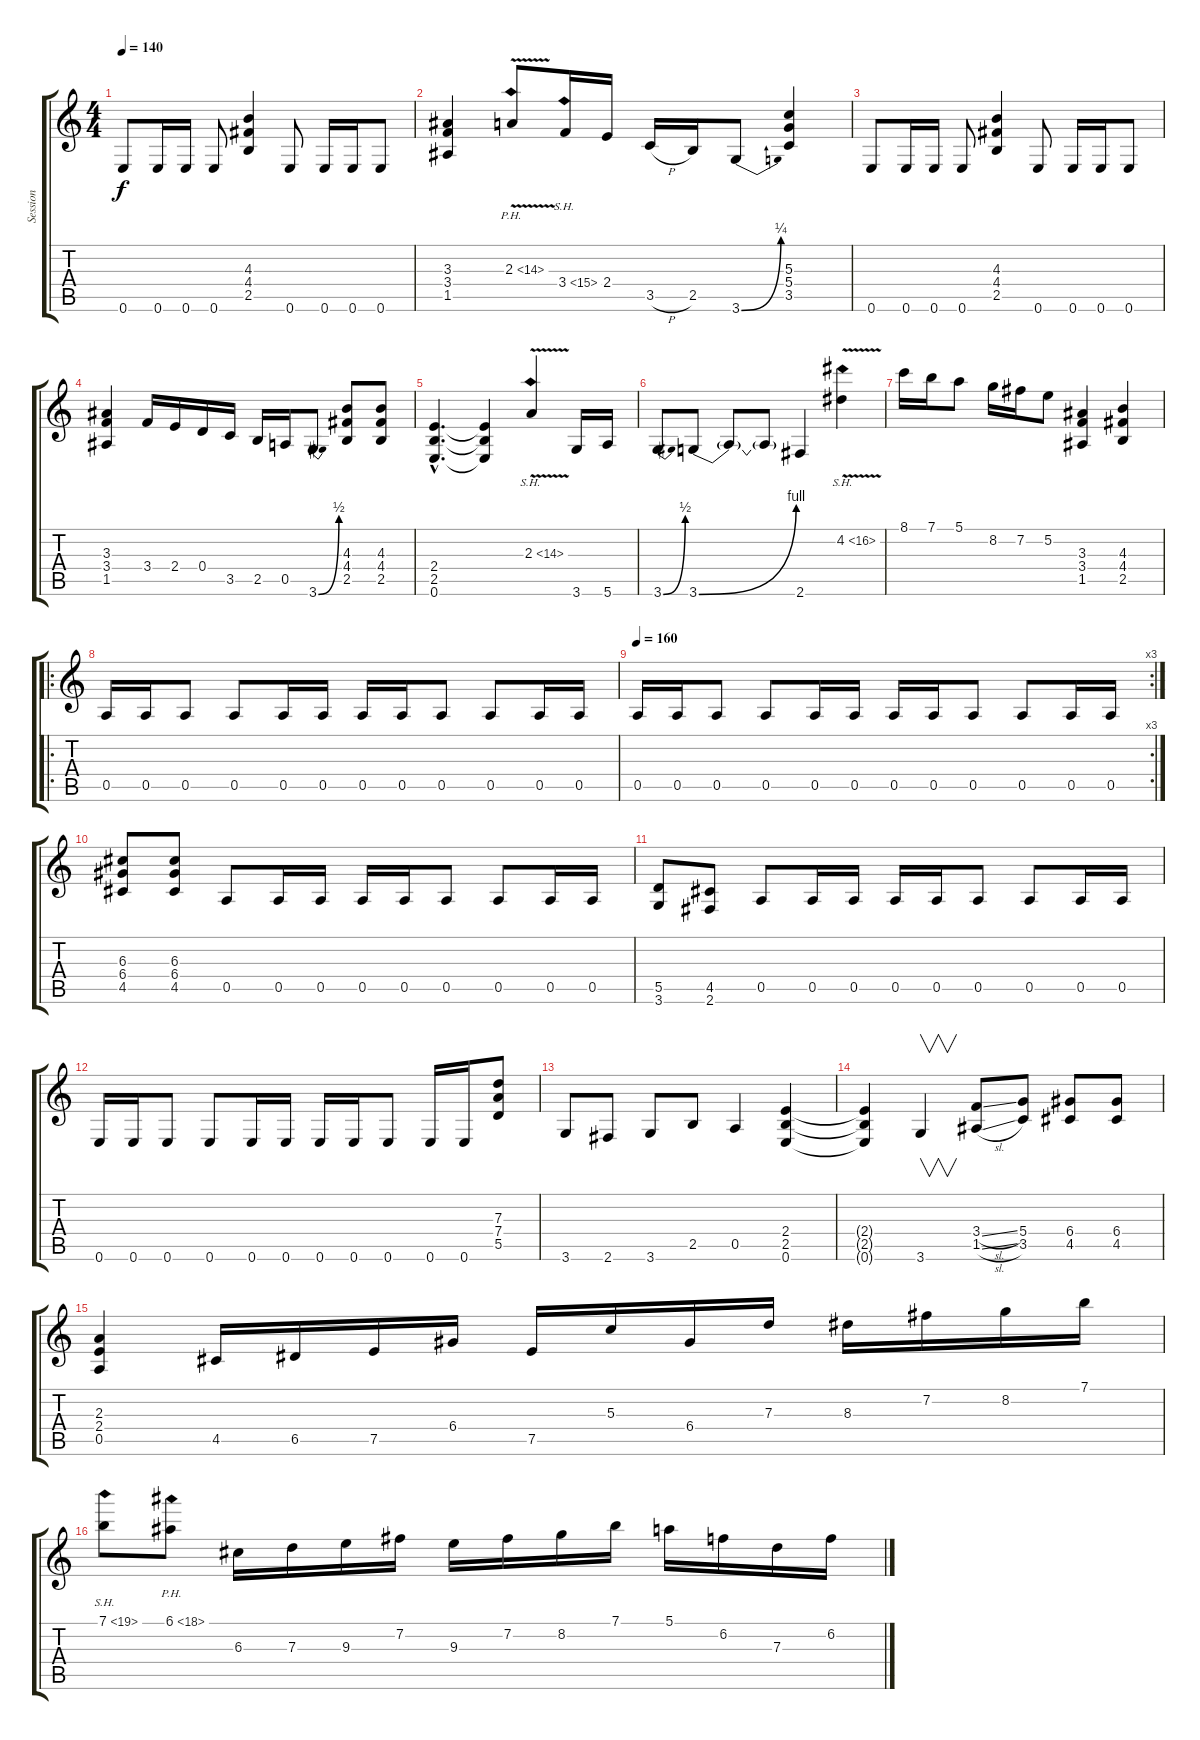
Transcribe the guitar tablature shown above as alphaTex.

\track ("Session" "Session") {instrument distortionguitar}
\staff {score tabs}
\tuning (E4 B3 G3 D3 A2 E2) {hide}
\ts (4 4)
\tempo 140
\clef g2
\ks c
0.6.8{dy f instrument distortionguitar} 0.6.16 0.6.16 0.6.8 (4.3 4.4 2.5).4 0.6.8 0.6.16 0.6.16 0.6.8 |
(3.3 3.4 1.5).4 2.3{ph 12 v}.8 3.4{sh 12}.16 2.4.16 3.5{h}.16 2.5.16 3.6{be (bend 0 0 60 1)}.8 (5.3 5.4 3.5).4 |
0.6.8 0.6.16 0.6.16 0.6.8 (4.3 4.4 2.5).4 0.6.8 0.6.16 0.6.16 0.6.8 |
(3.3 3.4 1.5).4 3.4.16 2.4.16 0.4.16 3.5.16 2.5.16 0.5.16 3.6{be (bend 0 0 60 2)}.8 (4.3 4.4 2.5).8 (4.3 4.4 2.5).8 |
(2.4{hac} 2.5{hac} 0.6{hac}).4{d} (2.4{t} 2.5{t} 0.6{t}).4 2.3{sh 12 v}.4 3.6.16 5.6.16 |
3.6{be (bend 0 0 60 2)}.8 3.6{be (bend 0 0 60 4)}.8 3.6{t}.8 3.6{t}.8 2.6.4 4.2{sh 12 v}.4 |
8.1.16 7.1.16 5.1.8 8.2.16 7.2.16 5.2.8 (3.3 3.4 1.5).4 (4.3 4.4 2.5).4 |
\ro
0.5.16 0.5.16 0.5.8 0.5.8 0.5.16 0.5.16 0.5.16 0.5.16 0.5.8 0.5.8 0.5.16 0.5.16 |
\rc 3
\tempo 160
0.5.16 0.5.16 0.5.8 0.5.8 0.5.16 0.5.16 0.5.16 0.5.16 0.5.8 0.5.8 0.5.16 0.5.16 |
(6.3 6.4 4.5).8 (6.3 6.4 4.5).8 0.5.8 0.5.16 0.5.16 0.5.16 0.5.16 0.5.8 0.5.8 0.5.16 0.5.16 |
(5.5 3.6).8 (4.5 2.6).8 0.5.8 0.5.16 0.5.16 0.5.16 0.5.16 0.5.8 0.5.8 0.5.16 0.5.16 |
0.6.16 0.6.16 0.6.8 0.6.8 0.6.16 0.6.16 0.6.16 0.6.16 0.6.8 0.6.16 0.6.16 (7.3 7.4 5.5).8 |
3.6.8 2.6.8 3.6.8 2.5.8 0.5.4 (2.4 2.5 0.6).4 |
(2.4{t} 2.5{t} 0.6{t}).4 3.6.4{v} (3.4{sl} 1.5{sl}).8 (5.4 3.5).8 (6.4 4.5).8 (6.4 4.5).8 |
(2.3 2.4 0.5).4 4.5.16 6.5.16 7.5.16 6.4.16 7.5.16 5.3.16 6.4.16 7.3.16 8.3.16 7.2.16 8.2.16 7.1.16 |
7.1{sh 12}.8 6.1{ph 12}.8 6.3.16 7.3.16 9.3.16 7.2.16 9.3.16 7.2.16 8.2.16 7.1.16 5.1.16 6.2.16 7.3.16 6.2.16
